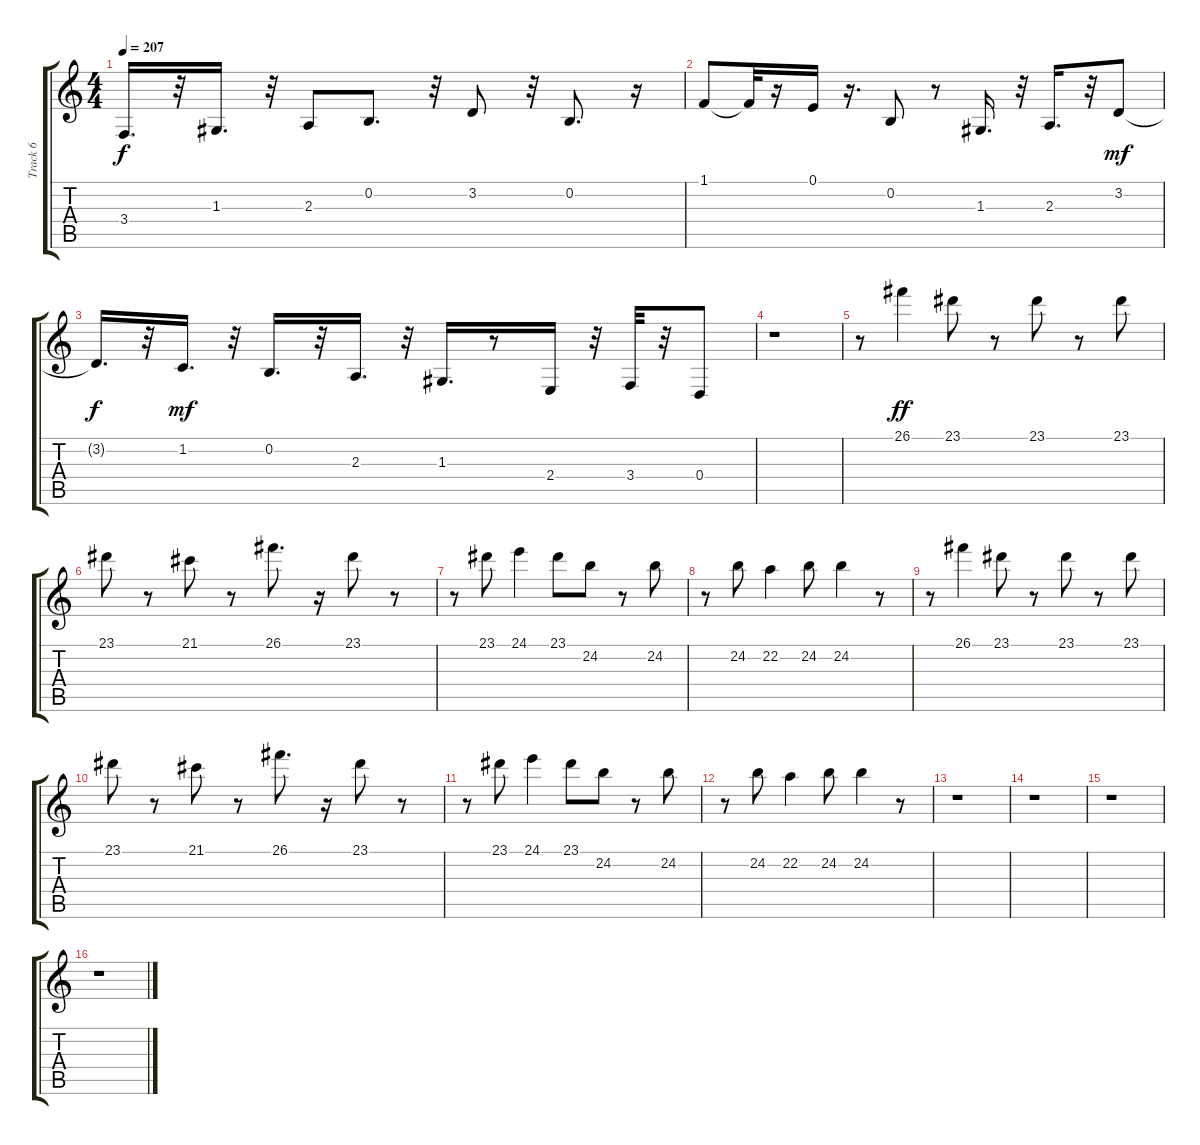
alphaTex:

\track ("Track 6" "Track 6") {instrument sitar}
\staff {score tabs}
\tuning (E4 B3 G3 D3 A2 E2) {hide}
\ts (4 4)
\tempo 207
\clef g2
\ks c
3.4.16{d dy f} r.32 1.3.16{d} r.32 2.3.8 0.2.8{d} r.32 3.2.8 r.32 0.2.8{d} r.16 |
1.1.8 1.1{t}.32 r.16 0.1.16 r.16{d} 0.2.8 r.8 1.3.16{d} r.32 2.3.16{d} r.32 3.2.8{dy mf} |
3.2{t}.16{d dy f} r.32 1.2.16{d dy mf} r.32 0.2.16{d} r.32 2.3.16{d} r.32 1.3.16{d} r.8 2.4.16 r.32 3.4.32 r.32 0.4.8 |
r.1 |
r.8 26.1.4{dy ff volume 10 balance 9 instrument whistle} 23.1.8 r.8 23.1.8 r.8 23.1.8 |
23.1.8 r.8 21.1.8 r.8 26.1.8{d} r.16 23.1.8 r.8 |
r.8 23.1.8 24.1.4 23.1.8 24.2.8 r.8 24.2.8 |
r.8 24.2.8 22.2.4 24.2.8 24.2.4 r.8 |
r.8 26.1.4 23.1.8 r.8 23.1.8 r.8 23.1.8 |
23.1.8 r.8 21.1.8 r.8 26.1.8{d} r.16 23.1.8 r.8 |
r.8 23.1.8 24.1.4 23.1.8 24.2.8 r.8 24.2.8 |
r.8 24.2.8 22.2.4 24.2.8 24.2.4 r.8 |
r.1 |
r.1 |
r.1 |
r.1
